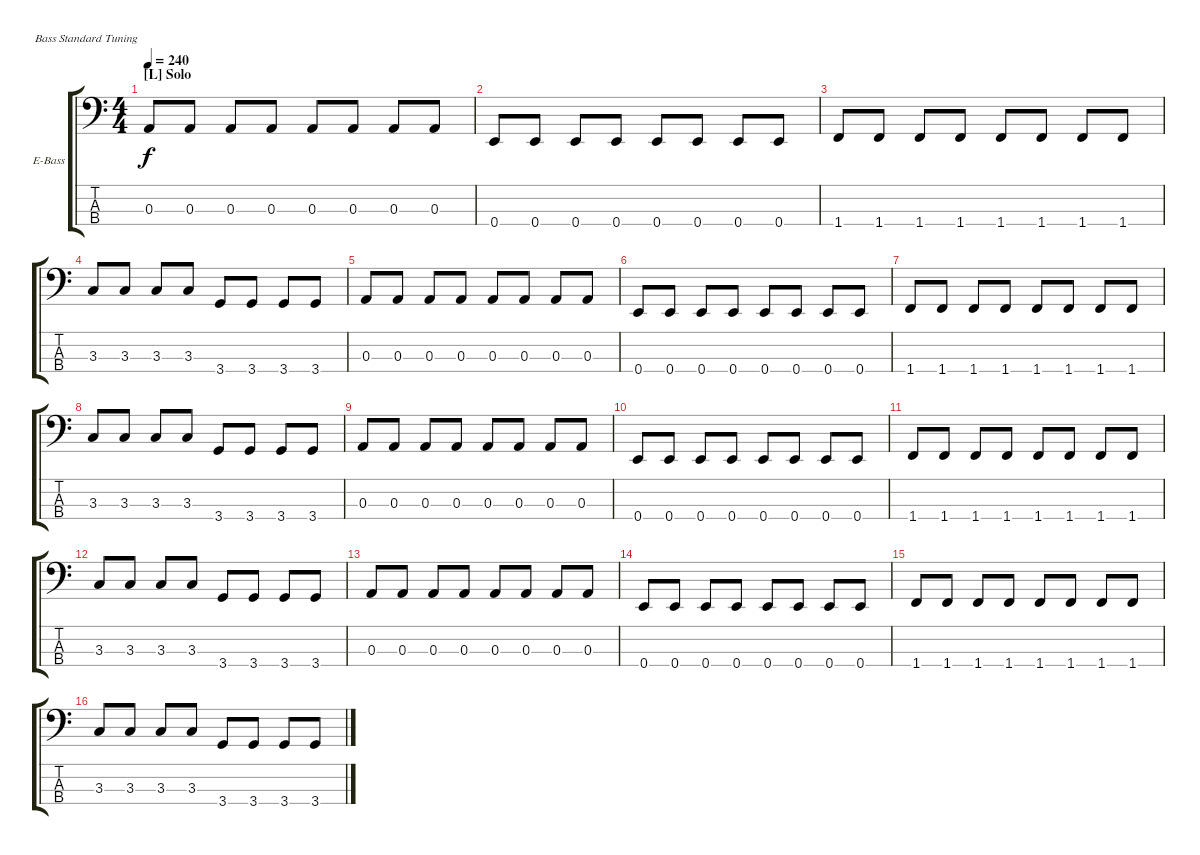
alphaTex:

\defaultSystemsLayout 4
\bracketExtendMode groupsimilarinstruments
\firstSystemTrackNameOrientation horizontal
\otherSystemsTrackNameOrientation horizontal
\track ("Electric Bass" "E-Bass") {instrument electricbassfinger}
\staff {score tabs}
\tuning (G2 D2 A1 E1)
\ts (4 4)
\section ("L" "Solo")
\tempo 240
\clef f4
\ks c
0.3.8{dy f} 0.3.8 0.3.8 0.3.8 0.3.8 0.3.8 0.3.8 0.3.8 |
0.4.8 0.4.8 0.4.8 0.4.8 0.4.8 0.4.8 0.4.8 0.4.8 |
1.4.8 1.4.8 1.4.8 1.4.8 1.4.8 1.4.8 1.4.8 1.4.8 |
3.3.8 3.3.8 3.3.8 3.3.8 3.4.8 3.4.8 3.4.8 3.4.8 |
0.3.8 0.3.8 0.3.8 0.3.8 0.3.8 0.3.8 0.3.8 0.3.8 |
0.4.8 0.4.8 0.4.8 0.4.8 0.4.8 0.4.8 0.4.8 0.4.8 |
1.4.8 1.4.8 1.4.8 1.4.8 1.4.8 1.4.8 1.4.8 1.4.8 |
3.3.8 3.3.8 3.3.8 3.3.8 3.4.8 3.4.8 3.4.8 3.4.8 |
0.3.8 0.3.8 0.3.8 0.3.8 0.3.8 0.3.8 0.3.8 0.3.8 |
0.4.8 0.4.8 0.4.8 0.4.8 0.4.8 0.4.8 0.4.8 0.4.8 |
1.4.8 1.4.8 1.4.8 1.4.8 1.4.8 1.4.8 1.4.8 1.4.8 |
3.3.8 3.3.8 3.3.8 3.3.8 3.4.8 3.4.8 3.4.8 3.4.8 |
0.3.8 0.3.8 0.3.8 0.3.8 0.3.8 0.3.8 0.3.8 0.3.8 |
0.4.8 0.4.8 0.4.8 0.4.8 0.4.8 0.4.8 0.4.8 0.4.8 |
1.4.8 1.4.8 1.4.8 1.4.8 1.4.8 1.4.8 1.4.8 1.4.8 |
3.3.8 3.3.8 3.3.8 3.3.8 3.4.8 3.4.8 3.4.8 3.4.8
